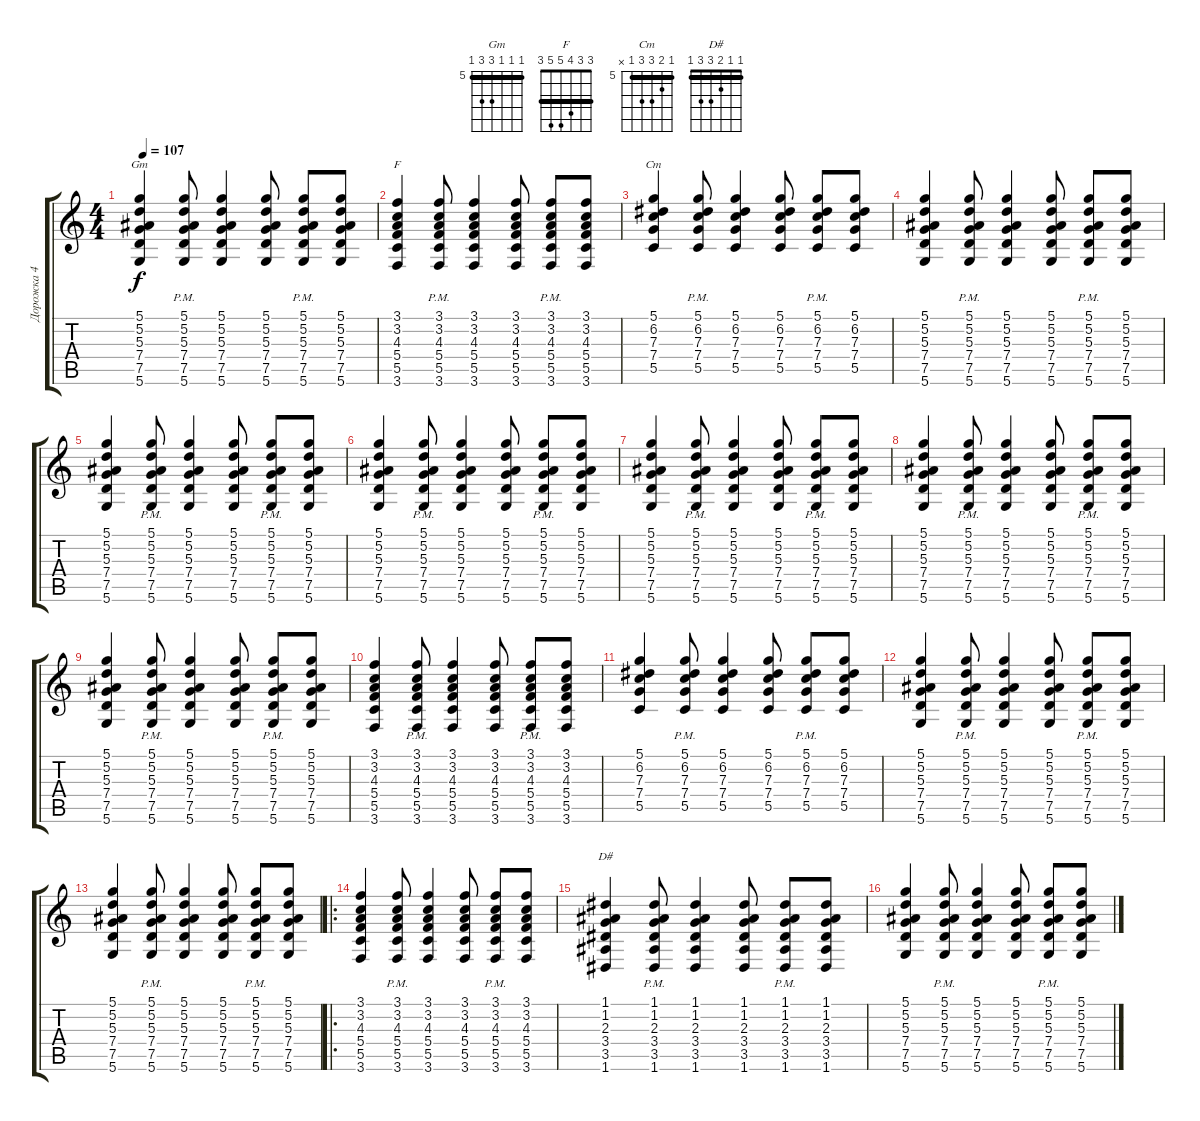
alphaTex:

\track ("Дорожка 4" "Дорожка 4") {instrument acousticguitarsteel}
\staff {score tabs}
\tuning (D4 A3 F3 C3 G2 D2) {hide}
\chord ("Gm" 5 5 5 7 7 5) {firstfret 5 barre 5}
\chord ("F" 3 3 4 5 5 3) {barre 3}
\chord ("Cm" 5 6 7 7 5 x) {firstfret 5 barre 5}
\chord ("D#" 1 1 2 3 3 1) {barre 1}
\ts (4 4)
\tempo 107
\clef g2
\ks c
(5.1 5.2 5.3 7.4 7.5 5.6).4{ch "Gm" dy f} (5.1{pm} 5.2{pm} 5.3{pm} 7.4{pm} 7.5{pm} 5.6{pm}).8 (5.1 5.2 5.3 7.4 7.5 5.6).4 (5.1 5.2 5.3 7.4 7.5 5.6).8 (5.1{pm} 5.2{pm} 5.3{pm} 7.4{pm} 7.5{pm} 5.6{pm}).8 (5.1 5.2 5.3 7.4 7.5 5.6).8 |
(3.1 3.2 4.3 5.4 5.5 3.6).4{ch "F"} (3.1{pm} 3.2{pm} 4.3{pm} 5.4{pm} 5.5{pm} 3.6{pm}).8 (3.1 3.2 4.3 5.4 5.5 3.6).4 (3.1 3.2 4.3 5.4 5.5 3.6).8 (3.1{pm} 3.2{pm} 4.3{pm} 5.4{pm} 5.5{pm} 3.6{pm}).8 (3.1 3.2 4.3 5.4 5.5 3.6).8 |
(5.1 6.2 7.3 7.4 5.5).4{ch "Cm"} (5.1{pm} 6.2{pm} 7.3{pm} 7.4{pm} 5.5{pm}).8 (5.1 6.2 7.3 7.4 5.5).4 (5.1 6.2 7.3 7.4 5.5).8 (5.1{pm} 6.2{pm} 7.3{pm} 7.4{pm} 5.5{pm}).8 (5.1 6.2 7.3 7.4 5.5).8 |
(5.1 5.2 5.3 7.4 7.5 5.6).4 (5.1{pm} 5.2{pm} 5.3{pm} 7.4{pm} 7.5{pm} 5.6{pm}).8 (5.1 5.2 5.3 7.4 7.5 5.6).4 (5.1 5.2 5.3 7.4 7.5 5.6).8 (5.1{pm} 5.2{pm} 5.3{pm} 7.4{pm} 7.5{pm} 5.6{pm}).8 (5.1 5.2 5.3 7.4 7.5 5.6).8 |
(5.1 5.2 5.3 7.4 7.5 5.6).4 (5.1{pm} 5.2{pm} 5.3{pm} 7.4{pm} 7.5{pm} 5.6{pm}).8 (5.1 5.2 5.3 7.4 7.5 5.6).4 (5.1 5.2 5.3 7.4 7.5 5.6).8 (5.1{pm} 5.2{pm} 5.3{pm} 7.4{pm} 7.5{pm} 5.6{pm}).8 (5.1 5.2 5.3 7.4 7.5 5.6).8 |
(5.1 5.2 5.3 7.4 7.5 5.6).4 (5.1{pm} 5.2{pm} 5.3{pm} 7.4{pm} 7.5{pm} 5.6{pm}).8 (5.1 5.2 5.3 7.4 7.5 5.6).4 (5.1 5.2 5.3 7.4 7.5 5.6).8 (5.1{pm} 5.2{pm} 5.3{pm} 7.4{pm} 7.5{pm} 5.6{pm}).8 (5.1 5.2 5.3 7.4 7.5 5.6).8 |
(5.1 5.2 5.3 7.4 7.5 5.6).4 (5.1{pm} 5.2{pm} 5.3{pm} 7.4{pm} 7.5{pm} 5.6{pm}).8 (5.1 5.2 5.3 7.4 7.5 5.6).4 (5.1 5.2 5.3 7.4 7.5 5.6).8 (5.1{pm} 5.2{pm} 5.3{pm} 7.4{pm} 7.5{pm} 5.6{pm}).8 (5.1 5.2 5.3 7.4 7.5 5.6).8 |
(5.1 5.2 5.3 7.4 7.5 5.6).4 (5.1{pm} 5.2{pm} 5.3{pm} 7.4{pm} 7.5{pm} 5.6{pm}).8 (5.1 5.2 5.3 7.4 7.5 5.6).4 (5.1 5.2 5.3 7.4 7.5 5.6).8 (5.1{pm} 5.2{pm} 5.3{pm} 7.4{pm} 7.5{pm} 5.6{pm}).8 (5.1 5.2 5.3 7.4 7.5 5.6).8 |
(5.1 5.2 5.3 7.4 7.5 5.6).4 (5.1{pm} 5.2{pm} 5.3{pm} 7.4{pm} 7.5{pm} 5.6{pm}).8 (5.1 5.2 5.3 7.4 7.5 5.6).4 (5.1 5.2 5.3 7.4 7.5 5.6).8 (5.1{pm} 5.2{pm} 5.3{pm} 7.4{pm} 7.5{pm} 5.6{pm}).8 (5.1 5.2 5.3 7.4 7.5 5.6).8 |
(3.1 3.2 4.3 5.4 5.5 3.6).4 (3.1{pm} 3.2{pm} 4.3{pm} 5.4{pm} 5.5{pm} 3.6{pm}).8 (3.1 3.2 4.3 5.4 5.5 3.6).4 (3.1 3.2 4.3 5.4 5.5 3.6).8 (3.1{pm} 3.2{pm} 4.3{pm} 5.4{pm} 5.5{pm} 3.6{pm}).8 (3.1 3.2 4.3 5.4 5.5 3.6).8 |
(5.1 6.2 7.3 7.4 5.5).4 (5.1{pm} 6.2{pm} 7.3{pm} 7.4{pm} 5.5{pm}).8 (5.1 6.2 7.3 7.4 5.5).4 (5.1 6.2 7.3 7.4 5.5).8 (5.1{pm} 6.2{pm} 7.3{pm} 7.4{pm} 5.5{pm}).8 (5.1 6.2 7.3 7.4 5.5).8 |
(5.1 5.2 5.3 7.4 7.5 5.6).4 (5.1{pm} 5.2{pm} 5.3{pm} 7.4{pm} 7.5{pm} 5.6{pm}).8 (5.1 5.2 5.3 7.4 7.5 5.6).4 (5.1 5.2 5.3 7.4 7.5 5.6).8 (5.1{pm} 5.2{pm} 5.3{pm} 7.4{pm} 7.5{pm} 5.6{pm}).8 (5.1 5.2 5.3 7.4 7.5 5.6).8 |
(5.1 5.2 5.3 7.4 7.5 5.6).4 (5.1{pm} 5.2{pm} 5.3{pm} 7.4{pm} 7.5{pm} 5.6{pm}).8 (5.1 5.2 5.3 7.4 7.5 5.6).4 (5.1 5.2 5.3 7.4 7.5 5.6).8 (5.1{pm} 5.2{pm} 5.3{pm} 7.4{pm} 7.5{pm} 5.6{pm}).8 (5.1 5.2 5.3 7.4 7.5 5.6).8 |
\ro
(3.1 3.2 4.3 5.4 5.5 3.6).4 (3.1{pm} 3.2{pm} 4.3{pm} 5.4{pm} 5.5{pm} 3.6{pm}).8 (3.1 3.2 4.3 5.4 5.5 3.6).4 (3.1 3.2 4.3 5.4 5.5 3.6).8 (3.1{pm} 3.2{pm} 4.3{pm} 5.4{pm} 5.5{pm} 3.6{pm}).8 (3.1 3.2 4.3 5.4 5.5 3.6).8 |
(1.1 1.2 2.3 3.4 3.5 1.6).4{ch "D#"} (1.1{pm} 1.2{pm} 2.3{pm} 3.4{pm} 3.5{pm} 1.6{pm}).8 (1.1 1.2 2.3 3.4 3.5 1.6).4 (1.1 1.2 2.3 3.4 3.5 1.6).8 (1.1{pm} 1.2{pm} 2.3{pm} 3.4{pm} 3.5{pm} 1.6{pm}).8 (1.1 1.2 2.3 3.4 3.5 1.6).8 |
(5.1 5.2 5.3 7.4 7.5 5.6).4 (5.1{pm} 5.2{pm} 5.3{pm} 7.4{pm} 7.5{pm} 5.6{pm}).8 (5.1 5.2 5.3 7.4 7.5 5.6).4 (5.1 5.2 5.3 7.4 7.5 5.6).8 (5.1{pm} 5.2{pm} 5.3{pm} 7.4{pm} 7.5{pm} 5.6{pm}).8 (5.1 5.2 5.3 7.4 7.5 5.6).8
